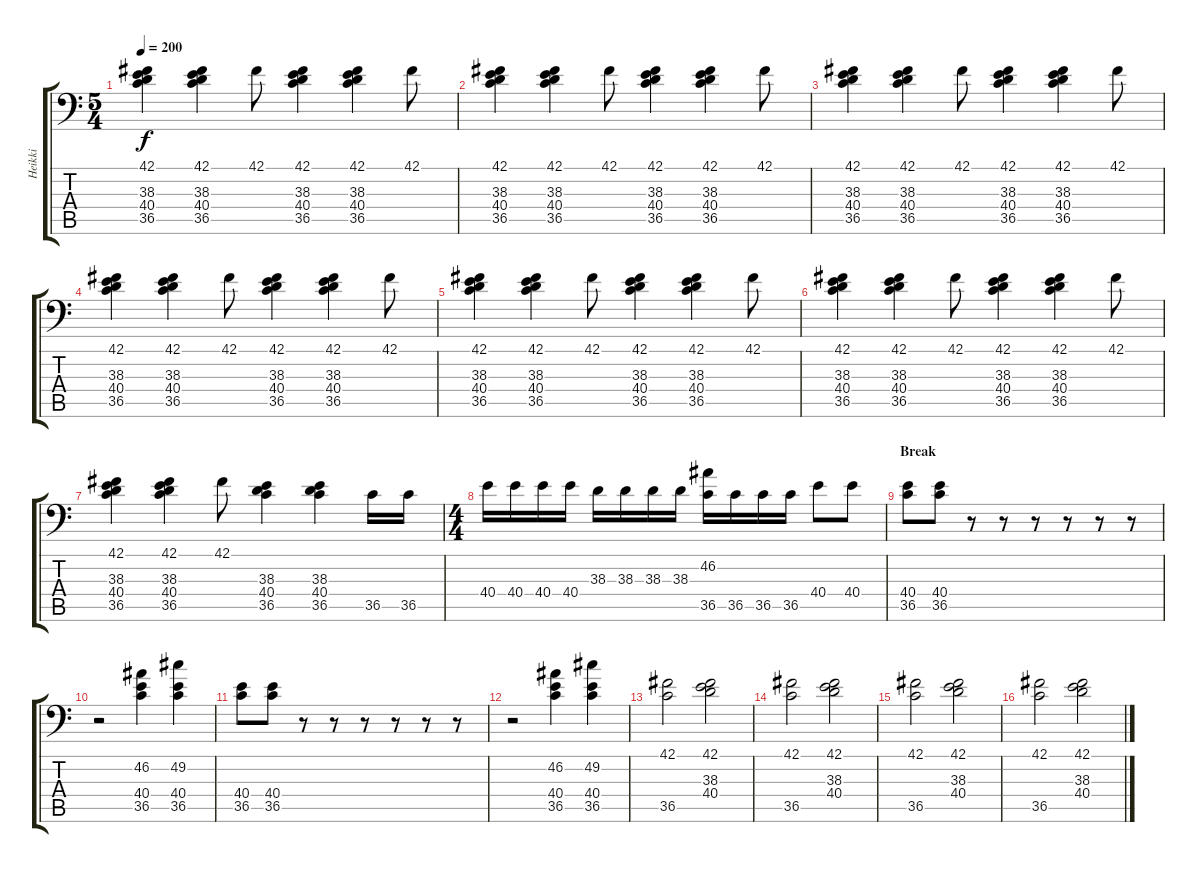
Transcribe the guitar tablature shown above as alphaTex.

\track ("Heikki" "Heikki") {instrument acousticgrandpiano}
\staff {score tabs}
\tuning (C-1 C-1 C-1 C-1 C-1 C-1) {hide}
\ts (5 4)
\tempo 200
\clef f4
\ks c
(42.1 38.3 40.4 36.5).4{dy f} (42.1 38.3 40.4 36.5).4 42.1.8 (42.1 38.3 40.4 36.5).4 (42.1 38.3 40.4 36.5).4 42.1.8 |
(42.1 38.3 40.4 36.5).4 (42.1 38.3 40.4 36.5).4 42.1.8 (42.1 38.3 40.4 36.5).4 (42.1 38.3 40.4 36.5).4 42.1.8 |
(42.1 38.3 40.4 36.5).4 (42.1 38.3 40.4 36.5).4 42.1.8 (42.1 38.3 40.4 36.5).4 (42.1 38.3 40.4 36.5).4 42.1.8 |
(42.1 38.3 40.4 36.5).4 (42.1 38.3 40.4 36.5).4 42.1.8 (42.1 38.3 40.4 36.5).4 (42.1 38.3 40.4 36.5).4 42.1.8 |
(42.1 38.3 40.4 36.5).4 (42.1 38.3 40.4 36.5).4 42.1.8 (42.1 38.3 40.4 36.5).4 (42.1 38.3 40.4 36.5).4 42.1.8 |
(42.1 38.3 40.4 36.5).4 (42.1 38.3 40.4 36.5).4 42.1.8 (42.1 38.3 40.4 36.5).4 (42.1 38.3 40.4 36.5).4 42.1.8 |
(42.1 38.3 40.4 36.5).4 (42.1 38.3 40.4 36.5).4 42.1.8 (38.3 40.4 36.5).4 (38.3 40.4 36.5).4 36.5.16 36.5.16 |
\ts (4 4)
40.4.16 40.4.16 40.4.16 40.4.16 38.3.16 38.3.16 38.3.16 38.3.16 (46.2 36.5).16 36.5.16 36.5.16 36.5.16 40.4.8 40.4.8 |
\section ("" "Break")
(40.4 36.5).8 (40.4 36.5).8 r.8 r.8 r.8 r.8 r.8 r.8 |
r.2 (46.2 40.4 36.5).4 (49.2 40.4 36.5).4 |
(40.4 36.5).8 (40.4 36.5).8 r.8 r.8 r.8 r.8 r.8 r.8 |
r.2 (46.2 40.4 36.5).4 (49.2 40.4 36.5).4 |
(42.1 36.5).2 (42.1 38.3 40.4).2 |
(42.1 36.5).2 (42.1 38.3 40.4).2 |
(42.1 36.5).2 (42.1 38.3 40.4).2 |
(42.1 36.5).2 (42.1 38.3 40.4).2
